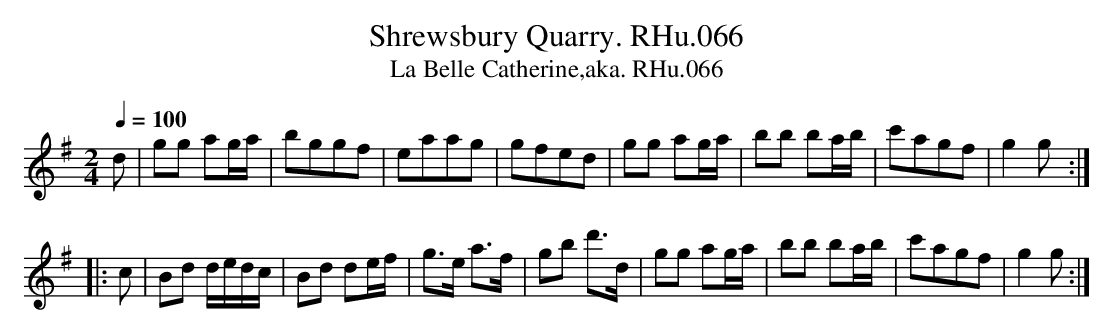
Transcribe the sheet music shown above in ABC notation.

X:1
T:Shrewsbury Quarry. RHu.066
T:La Belle Catherine,aka. RHu.066
M:2/4
L:1/8
Q:1/4=100
K:G major
d|gg ag/2a/2|bggf|eaag|gfed|\
gg ag/2a/2|bb ba/2b/2|c'agf|g2g:|!
|:c|Bd d/2e/2d/2c/2|Bd de/2f/2|g>e a>f|gb d'>d|\
gg ag/2a/2|bb ba/2b/2|c'agf|g2g:|
